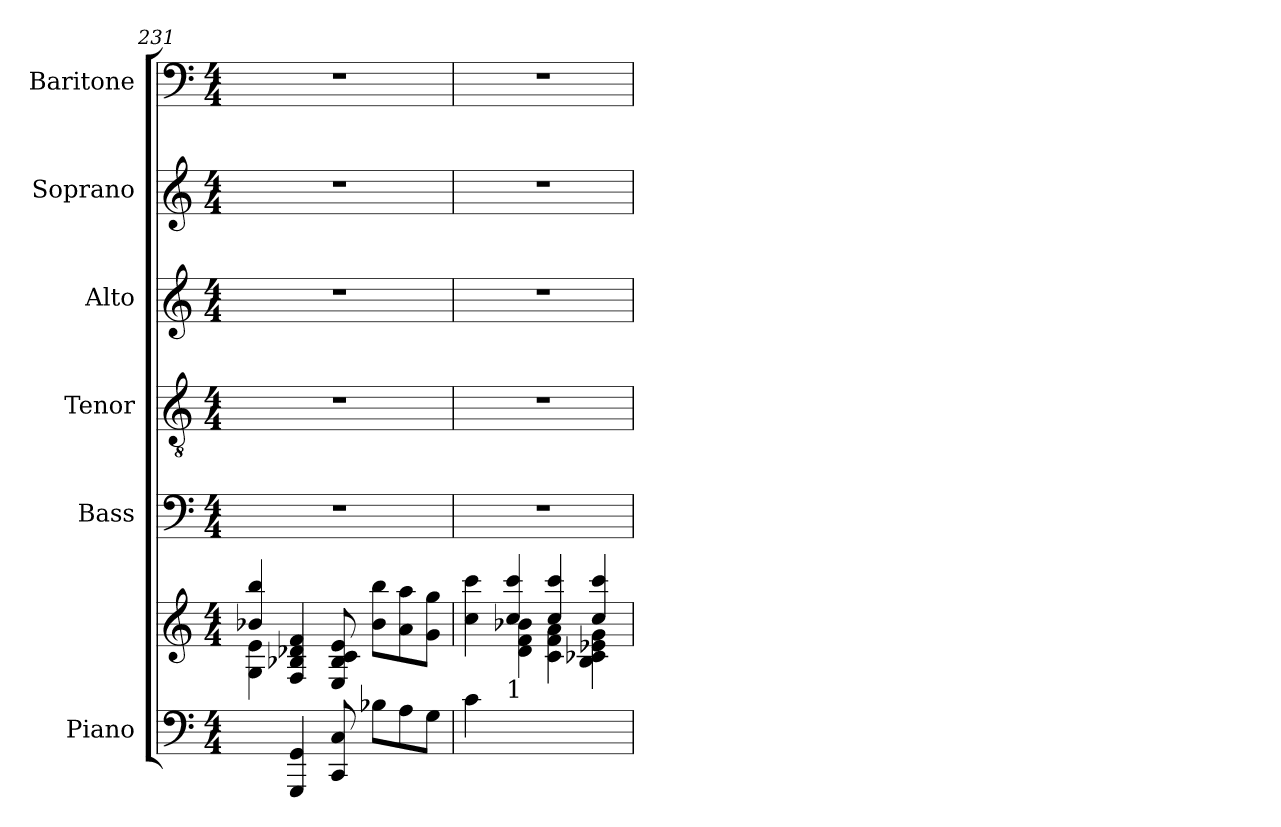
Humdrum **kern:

**kern	**kern	**kern	**kern	**kern	**kern	**kern
*part6	*part6	*part5	*part4	*part3	*part2	*part1
*staff7	*staff6	*staff5	*staff4	*staff3	*staff2	*staff1
*I"Piano	*	*I"Bass	*I"Tenor	*I"Alto	*I"Soprano	*I"Baritone
*	*	*I'B	*I'T	*I'A	*I'S	*
!!LO:LB:g=z
*clefF4	*clefG2	*clefF4	*clefGv2	*clefG2	*clefG2	*clefF4
*k[]	*k[]	*k[]	*k[]	*k[]	*k[]	*k[]
*C:	*C:	*C:	*C:	*C:	*C:	*C:
*M4/4	*M4/4	*M4/4	*M4/4	*M4/4	*M4/4	*M4/4
=231	=231	=231	=231	=231	=231	=231
*	*^	*	*	*	*	*
*	*	*^	*	*	*	*	*
4ryy	4b-X/ 4bb/	4ryy	4G\ 4e\	1r	1r	1r	1r	1r
4GGG 4GG	4F 4B-X 4d-X 4f	4ryy	2.ryy	.	.	.	.	.
8CC 8C	8E 8B- 8c 8e	2ryy	.	.	.	.	.	.
8B-XL	8b- 8bbL	.	.	.	.	.	.	.
8A	8a 8aa	.	.	.	.	.	.	.
8GJ	8g 8ggJ	.	.	.	.	.	.	.
*	*	*v	*v	*	*	*	*	*
=232	=232	=232	=232	=232	=232	=232	=232
4c	4cc 4ccc	4ryy	1r	1r	1r	1r	1r
!	!LO:TX:b:t=1	!	!	!	!	!	!
4ryy	4cc/ 4ccc/	4d\ 4f\ 4b-X\	.	.	.	.	.
2ryy	4cc/ 4ccc/	4c\ 4f\ 4a\	.	.	.	.	.
.	4cc/ 4ccc/	4B\ 4c-X\ 4e-X\ 4g\	.	.	.	.	.
*	*v	*v	*	*	*	*	*
=	=	=	=	=	=	=
*-	*-	*-	*-	*-	*-	*-
